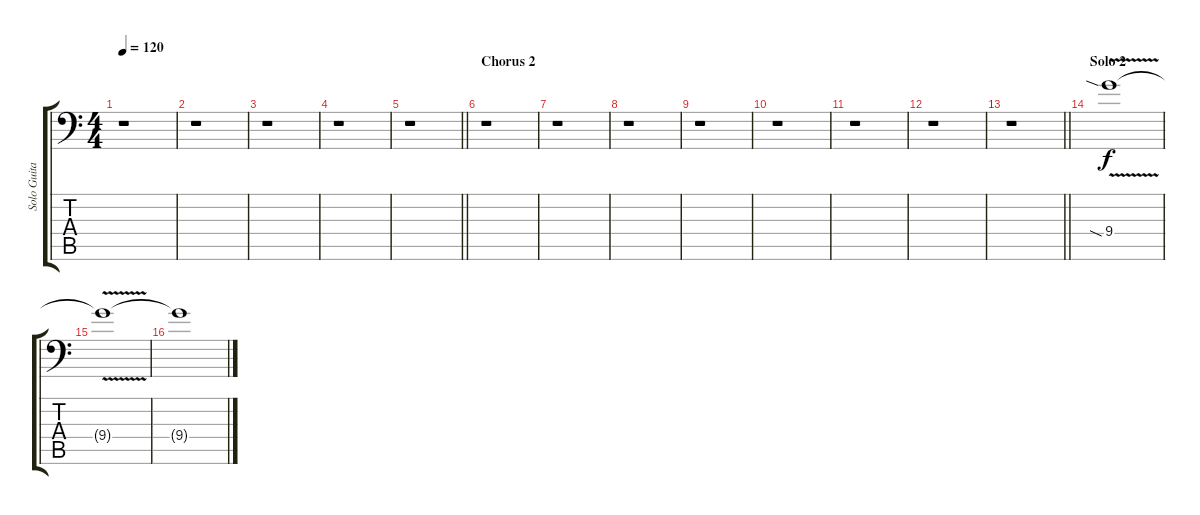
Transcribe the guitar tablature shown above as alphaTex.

\track ("Solo Guitar " "Solo Guita") {instrument distortionguitar}
\staff {score tabs}
\tuning (C4 G3 Eb3 Bb2 F2 Bb1) {hide}
\ts (4 4)
\tempo 120
\clef f4
\ks c
r.1{dy f} |
r.1 |
r.1 |
r.1 |
\barLineRight lightlight
r.1 |
\section ("" "Chorus 2")
r.1 |
r.1 |
r.1 |
r.1 |
r.1 |
r.1 |
r.1 |
\barLineRight lightlight
r.1 |
\section ("" "Solo 2")
9.4{v sia}.1 |
9.4{t}.1 |
9.4{t}.1{volume 6}
